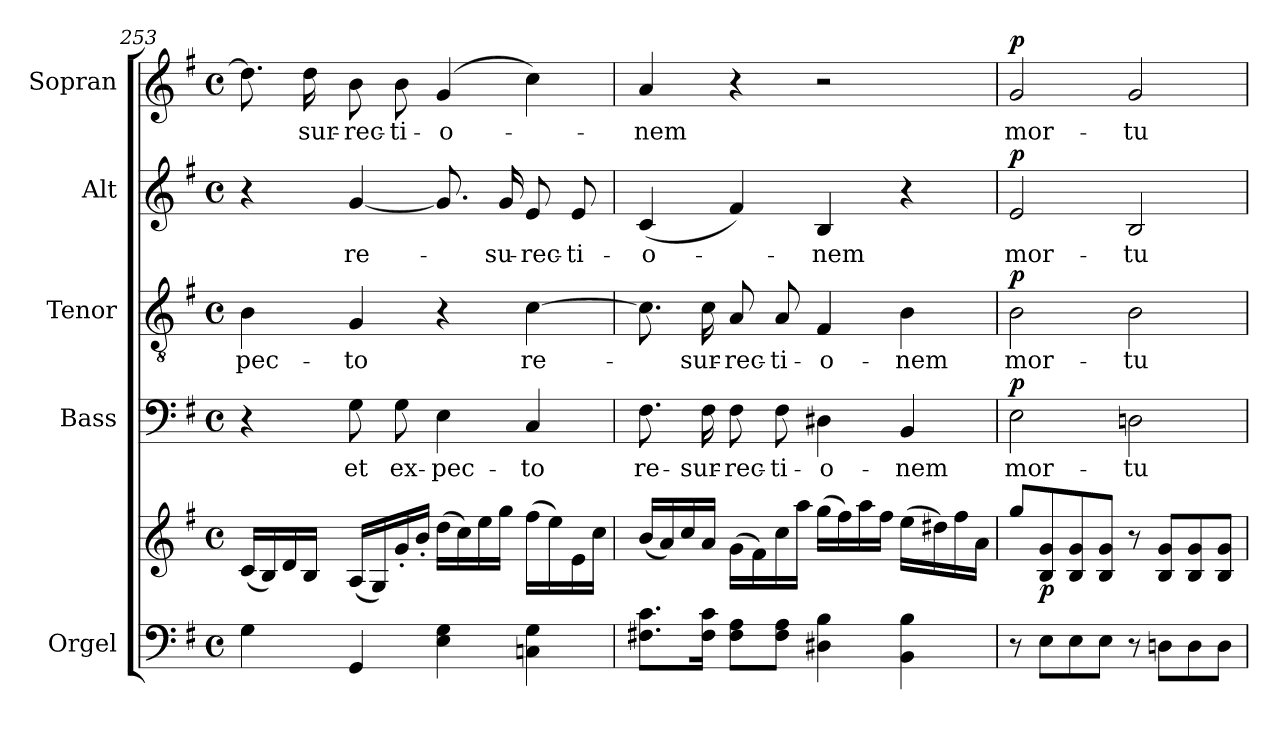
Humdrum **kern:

**kern	**kern	**dynam	**kern	**text	**dynam	**kern	**text	**dynam	**kern	**text	**dynam	**kern	**text	**dynam
*part5	*part5	*part5	*part4	*part4	*part4	*part3	*part3	*part3	*part2	*part2	*part2	*part1	*part1	*part1
*staff6	*staff5	*staff5/6	*staff4	*staff4	*staff4	*staff3	*staff3	*staff3	*staff2	*staff2	*staff2	*staff1	*staff1	*staff1
*I"Orgel	*	*	*I"Bass	*	*	*I"Tenor	*	*	*I"Alt	*	*	*I"Sopran	*	*
*I'Org.	*	*	*I'B.	*	*	*I'T.	*	*	*I'A.	*	*	*I'S.	*	*
*clefF4	*clefG2	*	*clefF4	*	*	*clefGv2	*	*	*clefG2	*	*	*clefG2	*	*
*k[f#]	*k[f#]	*	*k[f#]	*	*	*k[f#]	*	*	*k[f#]	*	*	*k[f#]	*	*
*G:	*G:	*	*G:	*	*	*G:	*	*	*G:	*	*	*G:	*	*
*M4/4	*M4/4	*	*M4/4	*	*	*M4/4	*	*	*M4/4	*	*	*M4/4	*	*
*met(c)	*met(c)	*	*met(c)	*	*	*met(c)	*	*	*met(c)	*	*	*met(c)	*	*
=253	=253	=253	=253	=253	=253	=253	=253	=253	=253	=253	=253	=253	=253	=253
!	!	!	!	!	!	!	!LO:LY:b	!	!	!	!	!	!	!
4G\	(<16c/LL	.	4r	.	.	4B\	-pec-	.	4r	.	.	8.dd\]	.	.
.	16B/)	.	.	.	.	.	.	.	.	.	.	.	.	.
.	16d/	.	.	.	.	.	.	.	.	.	.	.	.	.
!	!	!	!	!	!	!	!	!	!	!	!	!	!LO:LY:b	!
.	16B/JJ	.	.	.	.	.	.	.	.	.	.	16dd\	-sur-	.
!	!	!	!	!LO:LY:b	!	!	!LO:LY:b	!	!	!LO:LY:b	!	!	!LO:LY:b	!
4GG/	(<16A/LL	.	8G\	et	.	4G/	-to	.	[4g/	re-	.	8b\	-rec-	.
.	16G/)	.	.	.	.	.	.	.	.	.	.	.	.	.
!	!	!	!	!LO:LY:b	!	!	!	!	!	!	!	!	!LO:LY:b	!
.	16g'</	.	8G\	ex-	.	.	.	.	.	.	.	8b\	-ti-	.
.	16b'</JJ	.	.	.	.	.	.	.	.	.	.	.	.	.
!	!	!	!	!LO:LY:b	!	!	!	!	!	!	!	!	!LO:LY:b	!
4E\ 4G\	(>16dd\LL	.	4E\	-pec-	.	4r	.	.	8.g/]	.	.	(>4g/	-o-	.
.	16cc\)	.	.	.	.	.	.	.	.	.	.	.	.	.
.	16ee\	.	.	.	.	.	.	.	.	.	.	.	.	.
!	!	!	!	!	!	!	!	!	!	!LO:LY:b	!	!	!	!
.	16gg\JJ	.	.	.	.	.	.	.	16g/	-su-	.	.	.	.
!	!	!	!	!LO:LY:b	!	!	!LO:LY:b	!	!	!LO:LY:b	!	!	!	!
4Cn\ 4G\	(>16ff#\LL	.	4C/	-to	.	[4c\	re-	.	8e/	-rec-	.	4cc\)	.	.
.	16ee\)	.	.	.	.	.	.	.	.	.	.	.	.	.
!	!	!	!	!	!	!	!	!	!	!LO:LY:b	!	!	!	!
.	16e\	.	.	.	.	.	.	.	8e/	-ti-	.	.	.	.
.	16cc\JJ	.	.	.	.	.	.	.	.	.	.	.	.	.
!!LO:PB:g=z
=254	=254	=254	=254	=254	=254	=254	=254	=254	=254	=254	=254	=254	=254	=254
!	!	!	!	!LO:LY:b	!	!	!	!	!	!LO:LY:b	!	!	!LO:LY:b	!
8.F#X\ 8.c\L	(<16b/LL	.	8.F#\	re-	.	8.c\]	.	.	(<4c/	-o-	.	4a/	-nem	.
.	16a/)	.	.	.	.	.	.	.	.	.	.	.	.	.
.	16cc/	.	.	.	.	.	.	.	.	.	.	.	.	.
!	!	!	!	!LO:LY:b	!	!	!LO:LY:b	!	!	!	!	!	!	!
16F#\ 16c\Jk	16a/JJ	.	16F#\	-sur-	.	16c\	-sur-	.	.	.	.	.	.	.
!	!	!	!	!LO:LY:b	!	!	!LO:LY:b	!	!	!	!	!	!	!
8F#\ 8A\L	(>16g\LL	.	8F#\	-rec-	.	8A/	-rec-	.	4f#/)	.	.	4r	.	.
.	16f#\)	.	.	.	.	.	.	.	.	.	.	.	.	.
!	!	!	!	!LO:LY:b	!	!	!LO:LY:b	!	!	!	!	!	!	!
8F#\ 8A\J	16cc\	.	8F#\	-ti-	.	8A/	-ti-	.	.	.	.	.	.	.
.	16aa\JJ	.	.	.	.	.	.	.	.	.	.	.	.	.
!	!	!	!	!LO:LY:b	!	!	!LO:LY:b	!	!	!LO:LY:b	!	!	!	!
4D#X\ 4B\	(>16gg\LL	.	4D#X\	-o-	.	4F#/	-o-	.	4B/	-nem	.	2r	.	.
.	16ff#\)	.	.	.	.	.	.	.	.	.	.	.	.	.
.	16aa\	.	.	.	.	.	.	.	.	.	.	.	.	.
.	16ff#\JJ	.	.	.	.	.	.	.	.	.	.	.	.	.
!	!	!	!	!LO:LY:b	!	!	!LO:LY:b	!	!	!	!	!	!	!
4BB\ 4B\	(>16ee\LL	.	4BB/	-nem	.	4B\	-nem	.	4r	.	.	.	.	.
.	16dd#X\)	.	.	.	.	.	.	.	.	.	.	.	.	.
.	16ff#\	.	.	.	.	.	.	.	.	.	.	.	.	.
.	16a\JJ	.	.	.	.	.	.	.	.	.	.	.	.	.
=255	=255	=255	=255	=255	=255	=255	=255	=255	=255	=255	=255	=255	=255	=255
!	!	!	!	!LO:LY:b	!LO:DY:a	!	!LO:LY:b	!LO:DY:a	!	!LO:LY:b	!LO:DY:a	!	!LO:LY:b	!LO:DY:a
8r	8gg/L	.	2E\	mor-	p	2B\	mor-	p	2e/	mor-	p	2g/	mor-	p
!	!	!LO:DY:b	!	!	!	!	!	!	!	!	!	!	!	!
8E\L	8B/ 8g/	p	.	.	.	.	.	.	.	.	.	.	.	.
8E\	8B/ 8g/	.	.	.	.	.	.	.	.	.	.	.	.	.
8E\J	8B/ 8g/J	.	.	.	.	.	.	.	.	.	.	.	.	.
!	!	!	!	!LO:LY:b	!	!	!LO:LY:b	!	!	!LO:LY:b	!	!	!LO:LY:b	!
8r	8r	.	2Dn\	-tu-	.	2B\	-tu-	.	2B/	-tu-	.	2g/	-tu-	.
8Dn\L	8B/ 8g/L	.	.	.	.	.	.	.	.	.	.	.	.	.
8D\	8B/ 8g/	.	.	.	.	.	.	.	.	.	.	.	.	.
8D\J	8B/ 8g/J	.	.	.	.	.	.	.	.	.	.	.	.	.
=	=	=	=	=	=	=	=	=	=	=	=	=	=	=
*-	*-	*-	*-	*-	*-	*-	*-	*-	*-	*-	*-	*-	*-	*-
